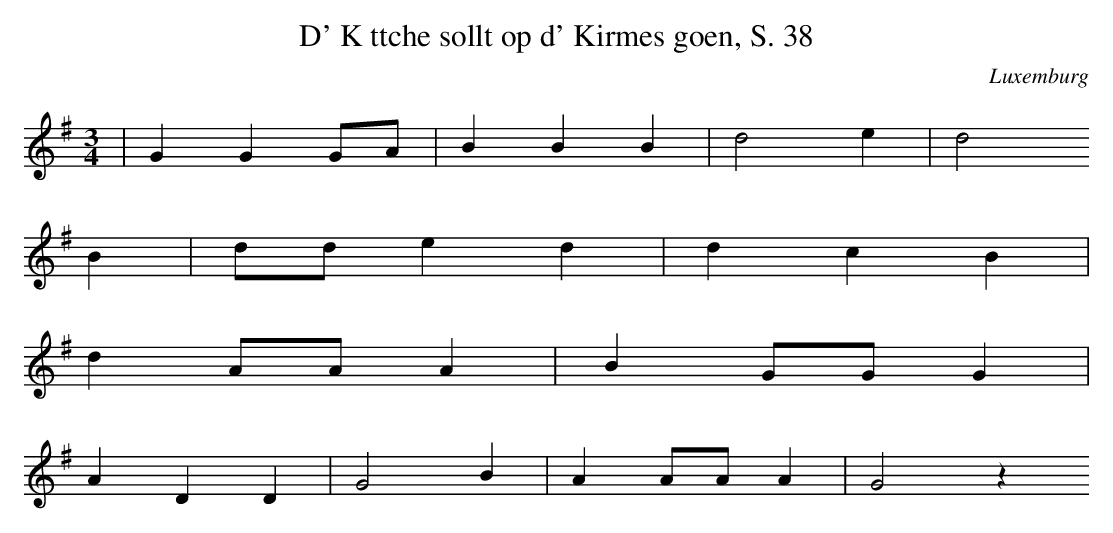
X:1
T: D' Kttche sollt op d' Kirmes goen, S. 38
O: Luxemburg
M: 3/4
L: 1/8
K: G
 | G2G2GA | B2B2B2 | d4e2 | d4
B2 | dde2d2 | d2c2B2 |
d2AAA2 | B2GGG2 |
A2D2D2 | G4B2 | A2AAA2 | G4z2
